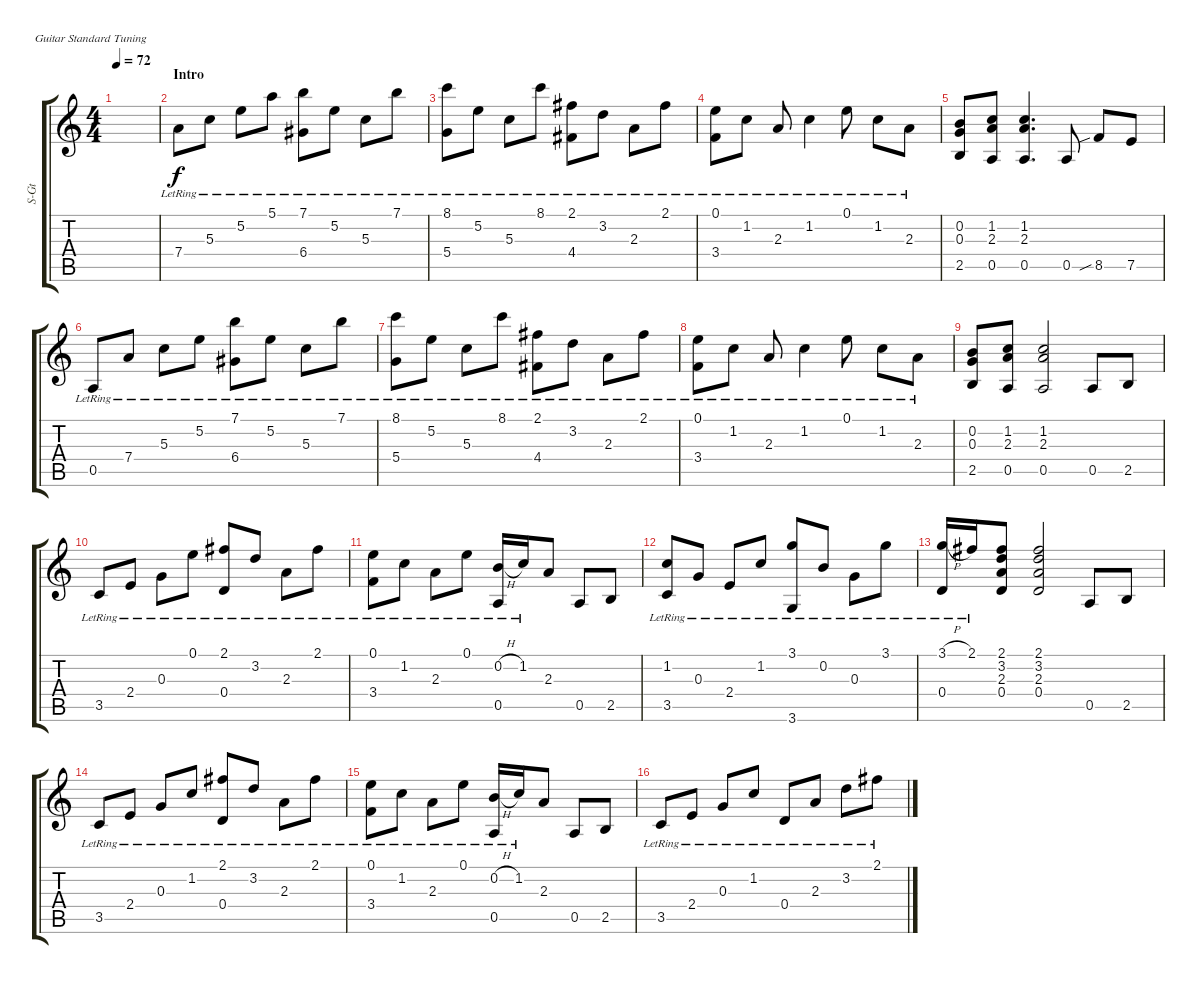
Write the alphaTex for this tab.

\defaultSystemsLayout 4
\bracketExtendMode groupsimilarinstruments
\otherSystemsTrackNameOrientation horizontal
\track ("Finger Acoustic (Page)" "S-Gt") {mute instrument acousticguitarsteel}
\staff {score tabs}
\tuning (E4 B3 G3 D3 A2 E2)
\ts (4 4)
\tempo 72
\clef g2
\ks c
|
\section ("" "Intro")
7.4{lr}.8{beam Down} 5.3{lr}.8{beam Down} 5.2{lr}.8{beam Down} 5.1{lr}.8{beam Down} (7.1{lr} 6.4{lr acc #}).8{beam Down} 5.2{lr}.8{beam Down} 5.3{lr}.8{beam Down} 7.1{lr}.8{beam Down} |
(8.1{lr} 5.4{lr}).8{beam Down} 5.2{lr}.8{beam Down} 5.3{lr}.8{beam Down} 8.1{lr}.8{beam Down} (2.1{lr acc #} 4.4{lr acc #}).8{beam Down} 3.2{lr}.8{beam Down} 2.3{lr}.8{beam Down} 2.1{lr acc #}.8{beam Down} |
(0.1{lr} 3.4{lr}).8{beam Down} 1.2{lr}.8{beam Down} 2.3{lr}.8{beam Up} 1.2{lr}.4{beam Down} 0.1{lr}.8{beam Down} 1.2{lr}.8{beam Down} 2.3{lr}.8{beam Down} |
(2.5 0.2 0.3).8{beam Up} (0.5 2.3 1.2).8{beam Up} (0.5 2.3 1.2).4{d beam Up} 0.5.8{beam Up} 8.5{sib}.8{beam Up} 7.5.8{beam Up} |
0.5{lr}.8{beam Up} 7.4{lr}.8{beam Up} 5.3{lr}.8{beam Down} 5.2{lr}.8{beam Down} (7.1{lr} 6.4{lr acc #}).8{beam Down} 5.2{lr}.8{beam Down} 5.3{lr}.8{beam Down} 7.1{lr}.8{beam Down} |
(8.1{lr} 5.4{lr}).8{beam Down} 5.2{lr}.8{beam Down} 5.3{lr}.8{beam Down} 8.1{lr}.8{beam Down} (2.1{lr acc #} 4.4{lr acc #}).8{beam Down} 3.2{lr}.8{beam Down} 2.3{lr}.8{beam Down} 2.1{lr acc #}.8{beam Down} |
(0.1{lr} 3.4{lr}).8{beam Down} 1.2{lr}.8{beam Down} 2.3{lr}.8{beam Up} 1.2{lr}.4{beam Down} 0.1{lr}.8{beam Down} 1.2{lr}.8{beam Down} 2.3{lr}.8{beam Down} |
(2.5 0.3 0.2).8{beam Up} (0.5 2.3 1.2).8{beam Up} (0.5 2.3 1.2).2{beam Up} 0.5.8{beam Up} 2.5.8{beam Up} |
3.5{lr}.8{beam Up} 2.4{lr}.8{beam Up} 0.3{lr}.8{beam Down} 0.1{lr}.8{beam Down} (2.1{lr acc #} 0.4{lr}).8{beam Up} 3.2{lr}.8{beam Up} 2.3{lr}.8{beam Down} 2.1{lr acc #}.8{beam Down} |
(0.1{lr} 3.4{lr}).8{beam Down} 1.2{lr}.8{beam Down} 2.3{lr}.8{beam Down} 0.1{lr}.8{beam Down} (0.2{h lr} 0.5{lr}).16{beam Up} 1.2{lr}.16{beam Up} 2.3.8{beam Up} 0.5.8{beam Up} 2.5.8{beam Up} |
(3.5{lr} 1.2{lr}).8{beam Up} 0.3{lr}.8{beam Up} 2.4{lr}.8{beam Up} 1.2{lr}.8{beam Up} (3.1{lr} 3.6{lr}).8{beam Up} 0.2{lr}.8{beam Up} 0.3{lr}.8{beam Down} 3.1{lr}.8{beam Down} |
(3.1{h lr} 0.4{lr}).16{beam Up} 2.1{lr acc #}.16{beam Up} (2.1{acc #} 3.2 2.3 0.4).8{beam Up} (2.1{acc #} 3.2 2.3 0.4).2{beam Up} 0.5.8{beam Up} 2.5.8{beam Up} |
3.5{lr}.8{beam Up} 2.4{lr}.8{beam Up} 0.3{lr}.8{beam Up} 1.2{lr}.8{beam Up} (2.1{lr acc #} 0.4{lr}).8{beam Up} 3.2{lr}.8{beam Up} 2.3{lr}.8{beam Down} 2.1{lr acc #}.8{beam Down} |
(0.1{lr} 3.4{lr}).8{beam Down} 1.2{lr}.8{beam Down} 2.3{lr}.8{beam Down} 0.1{lr}.8{beam Down} (0.2{h lr} 0.5{lr}).16{beam Up} 1.2{lr}.16{beam Up} 2.3.8{beam Up} 0.5.8{beam Up} 2.5.8{beam Up} |
3.5{lr}.8{beam Up} 2.4{lr}.8{beam Up} 0.3{lr}.8{beam Up} 1.2{lr}.8{beam Up} 0.4{lr}.8{beam Up} 2.3{lr}.8{beam Up} 3.2{lr}.8{beam Down} 2.1{lr acc #}.8{beam Down}
